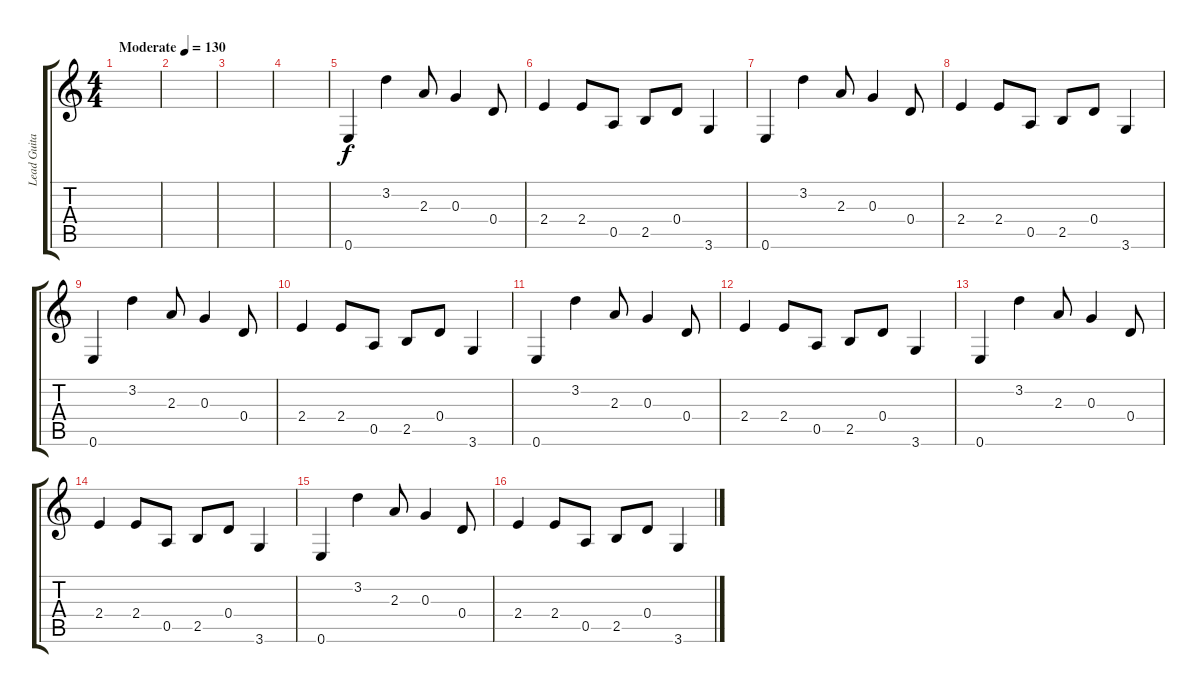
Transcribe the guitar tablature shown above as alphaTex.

\track ("Lead Guitar" "Lead Guita") {instrument electricguitarclean}
\staff {score tabs}
\tuning (E4 B3 G3 D3 A2 E2) {hide}
\ts (4 4)
\tempo (130 "Moderate")
\clef g2
\ks c
|
|
|
|
0.6.4 3.2.4 2.3.8 0.3.4 0.4.8 |
2.4.4 2.4.8 0.5.8 2.5.8 0.4.8 3.6.4 |
0.6.4 3.2.4 2.3.8 0.3.4 0.4.8 |
2.4.4 2.4.8 0.5.8 2.5.8 0.4.8 3.6.4 |
0.6.4 3.2.4 2.3.8 0.3.4 0.4.8 |
2.4.4 2.4.8 0.5.8 2.5.8 0.4.8 3.6.4 |
0.6.4 3.2.4 2.3.8 0.3.4 0.4.8 |
2.4.4 2.4.8 0.5.8 2.5.8 0.4.8 3.6.4 |
0.6.4 3.2.4 2.3.8 0.3.4 0.4.8 |
2.4.4 2.4.8 0.5.8 2.5.8 0.4.8 3.6.4 |
0.6.4 3.2.4 2.3.8 0.3.4 0.4.8 |
2.4.4 2.4.8 0.5.8 2.5.8 0.4.8 3.6.4
